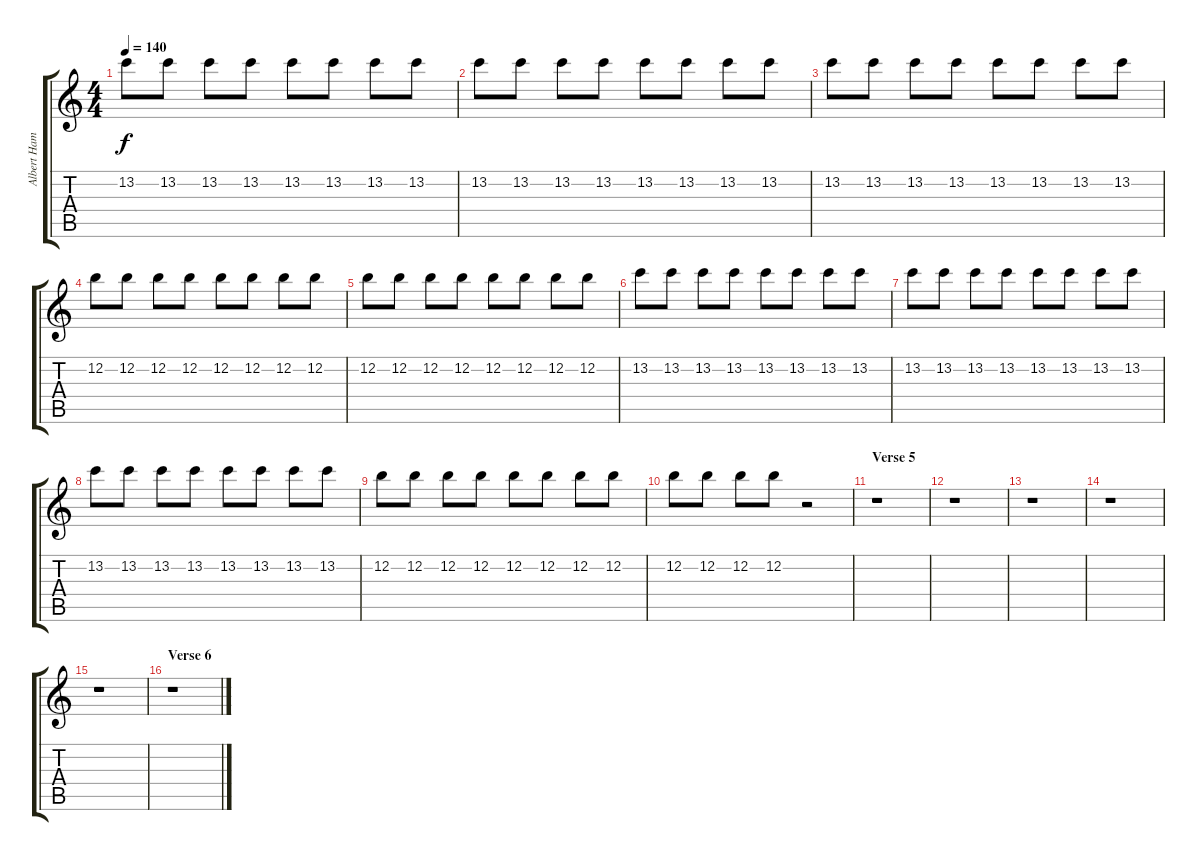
\track ("Albert Hammond Jr.? (right)" "Albert Ham") {instrument distortionguitar}
\staff {score tabs}
\tuning (E4 B3 G3 D3 A2 E2) {hide}
\ts (4 4)
\tempo 140
\clef g2
\ks c
13.2.8{dy f} 13.2.8 13.2.8 13.2.8 13.2.8 13.2.8 13.2.8 13.2.8 |
13.2.8 13.2.8 13.2.8 13.2.8 13.2.8 13.2.8 13.2.8 13.2.8 |
13.2.8 13.2.8 13.2.8 13.2.8 13.2.8 13.2.8 13.2.8 13.2.8 |
12.2.8 12.2.8 12.2.8 12.2.8 12.2.8 12.2.8 12.2.8 12.2.8 |
12.2.8 12.2.8 12.2.8 12.2.8 12.2.8 12.2.8 12.2.8 12.2.8 |
13.2.8 13.2.8 13.2.8 13.2.8 13.2.8 13.2.8 13.2.8 13.2.8 |
13.2.8 13.2.8 13.2.8 13.2.8 13.2.8 13.2.8 13.2.8 13.2.8 |
13.2.8 13.2.8 13.2.8 13.2.8 13.2.8 13.2.8 13.2.8 13.2.8 |
12.2.8 12.2.8 12.2.8 12.2.8 12.2.8 12.2.8 12.2.8 12.2.8 |
12.2.8 12.2.8 12.2.8 12.2.8 r.2 |
\section ("" "Verse 5")
r.1 |
r.1 |
r.1 |
r.1 |
r.1 |
\section ("" "Verse 6")
r.1
